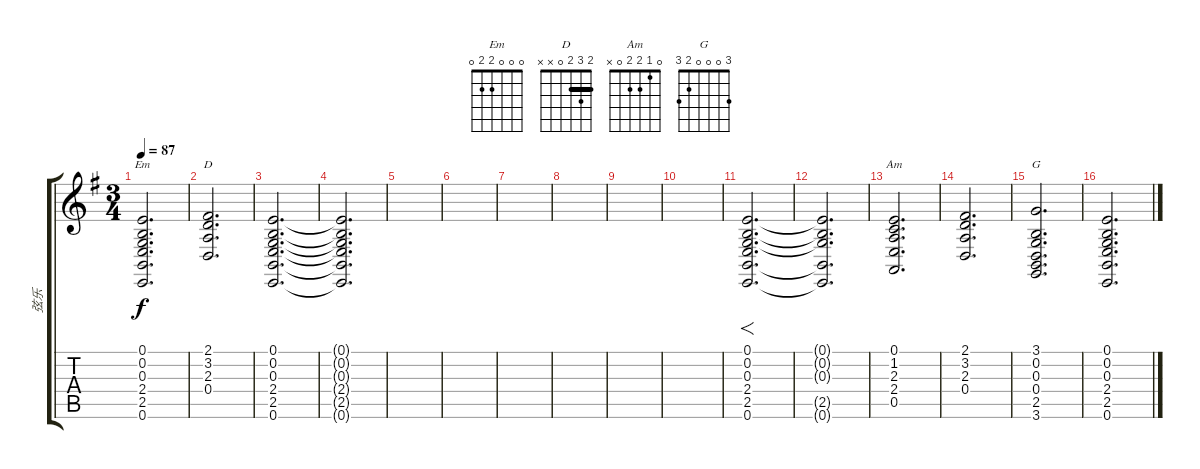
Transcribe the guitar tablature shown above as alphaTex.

\track ("弦乐" "弦乐") {instrument stringensemble1}
\staff {score tabs}
\tuning (E4 B3 G3 D3 A2 E2) {hide}
\chord ("Em" 0 0 0 2 2 0)
\chord ("D" 2 3 2 0 x x) {barre 2}
\chord ("Am" 0 1 2 2 0 x)
\chord ("G" 3 0 0 0 2 3)
\ts (3 4)
\tempo 87
\clef g2
\ks g
(0.1 0.2 0.3 2.4 2.5 0.6).2{d ch "Em" dy f} |
(2.1 3.2 2.3 0.4).2{d ch "D"} |
(0.1 0.2 0.3 2.4 2.5 0.6).2{d} |
(0.1{t} 0.2{t} 0.3{t} 2.4{t} 2.5{t} 0.6{t}).2{d} |
|
|
|
|
|
|
(0.1 0.2 0.3 2.4 2.5 0.6).2{f d} |
(0.1{t} 0.2{t} 0.3{t} 2.5{t} 0.6{t}).2{d} |
(0.1 1.2 2.3 2.4 0.5).2{d ch "Am"} |
(2.1 3.2 2.3 0.4).2{d} |
(3.1 0.2 0.3 0.4 2.5 3.6).2{d ch "G"} |
(0.1 0.2 0.3 2.4 2.5 0.6).2{d}
